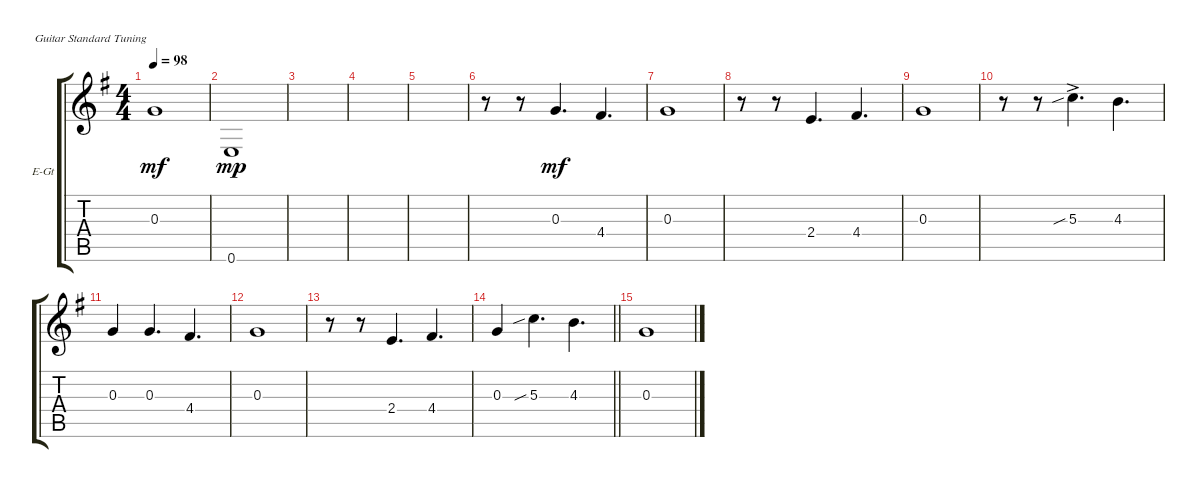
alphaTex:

\defaultSystemsLayout 4
\bracketExtendMode groupsimilarinstruments
\firstSystemTrackNameOrientation horizontal
\otherSystemsTrackNameOrientation horizontal
\track ("Electric Guitar" "E-Gt") {instrument electricguitarclean}
\staff {score tabs}
\tuning (E4 B3 G3 D3 A2 E2)
\ts (4 4)
\tempo 98
\clef g2
\scale
0.333333
\ks g
0.3.1{dy mf} |
0.6.1{dy mp} |
|
|
|
r.8 r.8 0.3.4{d dy mf} 4.4.4{d} |
0.3.1 |
r.8 r.8 2.4.4{d} 4.4.4{d} |
0.3.1 |
r.8 r.8 5.3{sib ac}.4{d} 4.3.4{d} |
0.3.4 0.3.4{d} 4.4.4{d} |
0.3.1 |
r.8 r.8 2.4.4{d} 4.4.4{d} |
\barLineRight lightlight
0.3.4 5.3{sib}.4{d} 4.3.4{d} |
0.3.1
